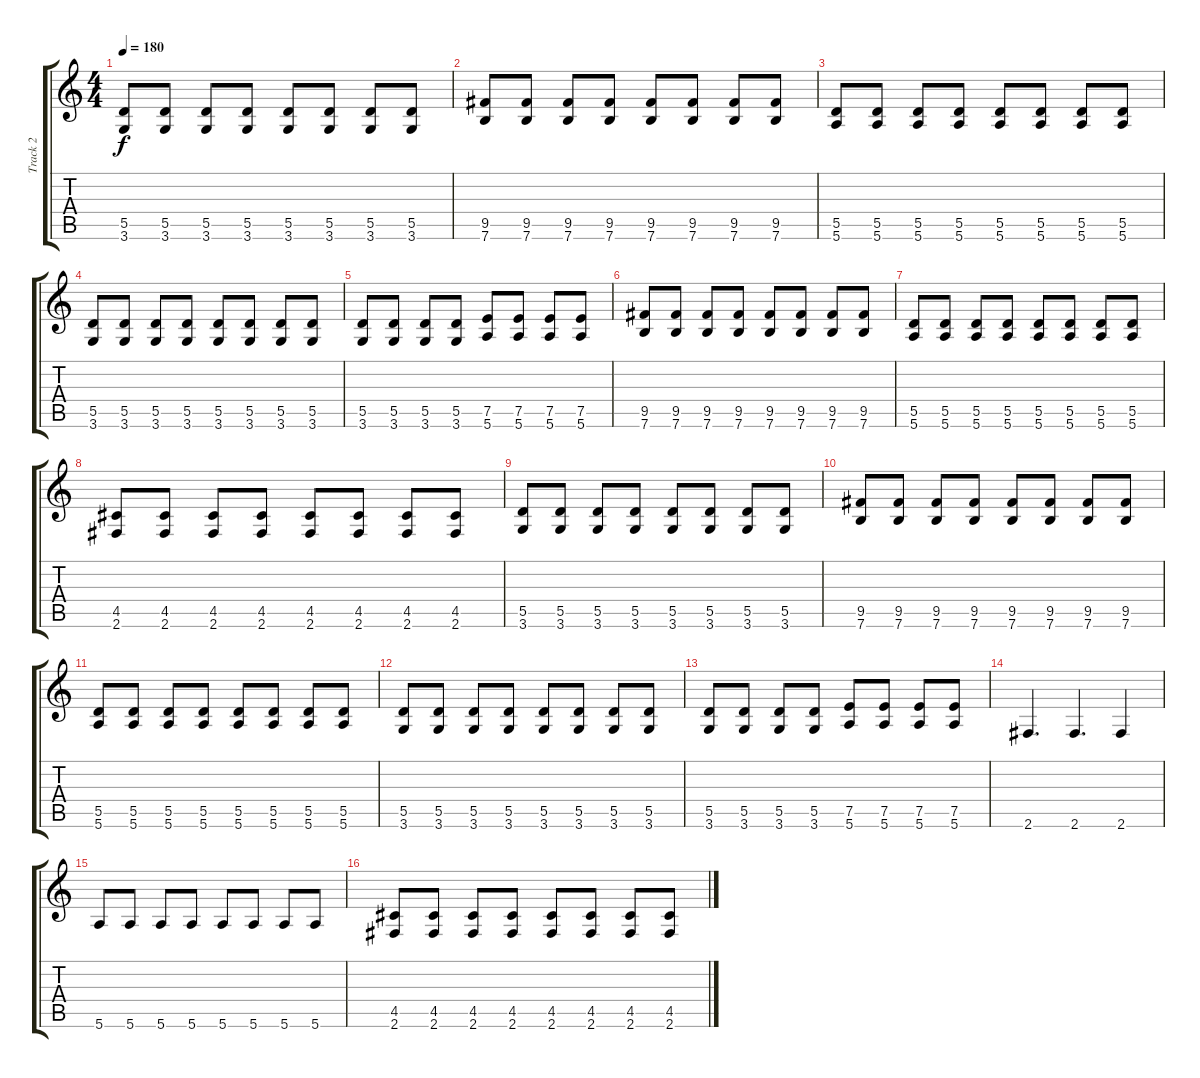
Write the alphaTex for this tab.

\track ("Track 2" "Track 2") {instrument distortionguitar}
\staff {score tabs}
\tuning (E4 B3 G3 D3 A2 E2) {hide}
\ts (4 4)
\tempo 180
\clef g2
\ks c
(5.5 3.6).8{dy f} (5.5 3.6).8 (5.5 3.6).8 (5.5 3.6).8 (5.5 3.6).8 (5.5 3.6).8 (5.5 3.6).8 (5.5 3.6).8 |
(9.5 7.6).8 (9.5 7.6).8 (9.5 7.6).8 (9.5 7.6).8 (9.5 7.6).8 (9.5 7.6).8 (9.5 7.6).8 (9.5 7.6).8 |
(5.5 5.6).8 (5.5 5.6).8 (5.5 5.6).8 (5.5 5.6).8 (5.5 5.6).8 (5.5 5.6).8 (5.5 5.6).8 (5.5 5.6).8 |
(5.5 3.6).8 (5.5 3.6).8 (5.5 3.6).8 (5.5 3.6).8 (5.5 3.6).8 (5.5 3.6).8 (5.5 3.6).8 (5.5 3.6).8 |
(5.5 3.6).8 (5.5 3.6).8 (5.5 3.6).8 (5.5 3.6).8 (7.5 5.6).8 (7.5 5.6).8 (7.5 5.6).8 (7.5 5.6).8 |
(9.5 7.6).8 (9.5 7.6).8 (9.5 7.6).8 (9.5 7.6).8 (9.5 7.6).8 (9.5 7.6).8 (9.5 7.6).8 (9.5 7.6).8 |
(5.5 5.6).8 (5.5 5.6).8 (5.5 5.6).8 (5.5 5.6).8 (5.5 5.6).8 (5.5 5.6).8 (5.5 5.6).8 (5.5 5.6).8 |
(4.5 2.6).8 (4.5 2.6).8 (4.5 2.6).8 (4.5 2.6).8 (4.5 2.6).8 (4.5 2.6).8 (4.5 2.6).8 (4.5 2.6).8 |
(5.5 3.6).8 (5.5 3.6).8 (5.5 3.6).8 (5.5 3.6).8 (5.5 3.6).8 (5.5 3.6).8 (5.5 3.6).8 (5.5 3.6).8 |
(9.5 7.6).8 (9.5 7.6).8 (9.5 7.6).8 (9.5 7.6).8 (9.5 7.6).8 (9.5 7.6).8 (9.5 7.6).8 (9.5 7.6).8 |
(5.5 5.6).8 (5.5 5.6).8 (5.5 5.6).8 (5.5 5.6).8 (5.5 5.6).8 (5.5 5.6).8 (5.5 5.6).8 (5.5 5.6).8 |
(5.5 3.6).8 (5.5 3.6).8 (5.5 3.6).8 (5.5 3.6).8 (5.5 3.6).8 (5.5 3.6).8 (5.5 3.6).8 (5.5 3.6).8 |
(5.5 3.6).8 (5.5 3.6).8 (5.5 3.6).8 (5.5 3.6).8 (7.5 5.6).8 (7.5 5.6).8 (7.5 5.6).8 (7.5 5.6).8 |
2.6.4{d} 2.6.4{d} 2.6.4 |
5.6.8 5.6.8 5.6.8 5.6.8 5.6.8 5.6.8 5.6.8 5.6.8 |
(4.5 2.6).8 (4.5 2.6).8 (4.5 2.6).8 (4.5 2.6).8 (4.5 2.6).8 (4.5 2.6).8 (4.5 2.6).8 (4.5 2.6).8
